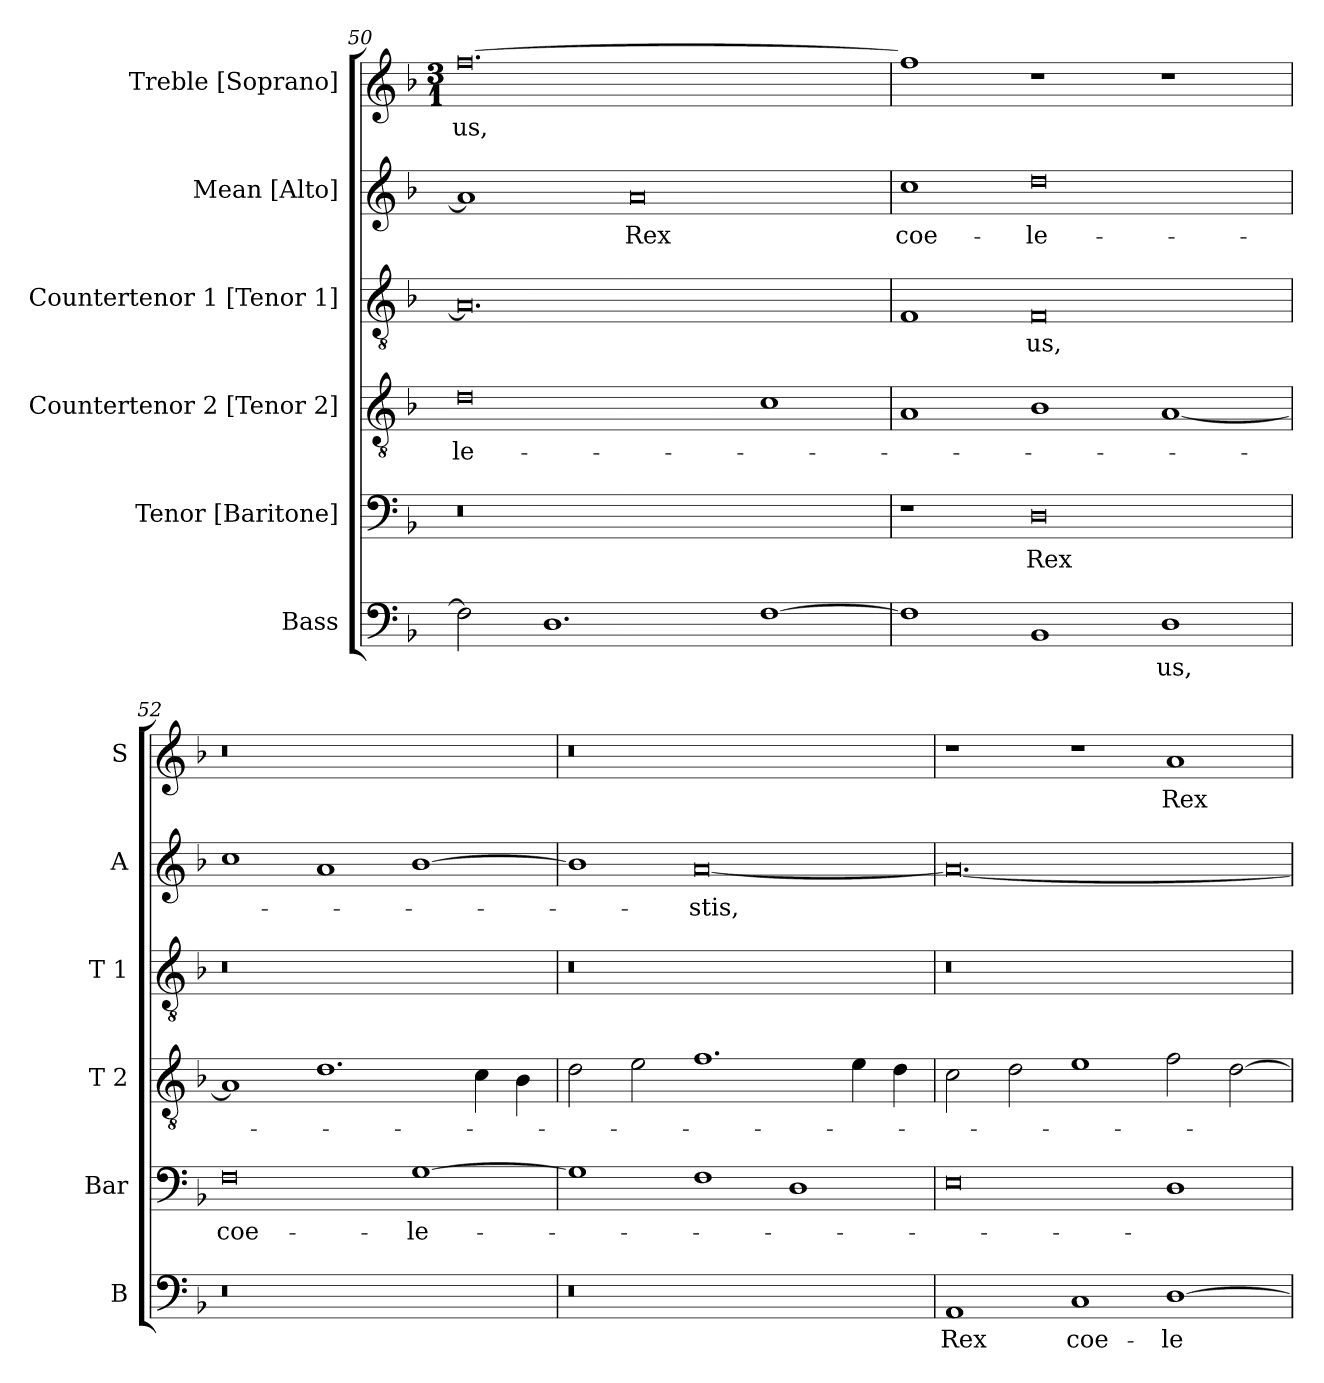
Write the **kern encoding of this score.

**kern	**text	**kern	**text	**kern	**text	**kern	**text	**kern	**text	**kern	**text
*part6	*part6	*part5	*part5	*part4	*part4	*part3	*part3	*part2	*part2	*part1	*part1
*staff6	*staff6	*staff5	*staff5	*staff4	*staff4	*staff3	*staff3	*staff2	*staff2	*staff1	*staff1
*I"Bass	*	*I"Tenor [Baritone]	*	*I"Countertenor 2 [Tenor 2]	*	*I"Countertenor 1 [Tenor 1]	*	*I"Mean [Alto]	*	*I"Treble [Soprano]	*
*I'B	*	*I'Bar	*	*I'T 2	*	*I'T 1	*	*I'A	*	*I'S	*
*clefF4	*	*clefF4	*	*clefGv2	*	*clefGv2	*	*clefG2	*	*clefG2	*
*k[b-]	*	*k[b-]	*	*k[b-]	*	*k[b-]	*	*k[b-]	*	*k[b-]	*
*d:	*	*d:	*	*d:	*	*d:	*	*d:	*	*d:	*
*	*	*	*	*	*	*	*	*	*	*M3/1	*
=50	=50	=50	=50	=50	=50	=50	=50	=50	=50	=50	=50
2F\]	.	0.r	.	0d	-le-	0.A]	.	1a]	.	[0.ff	-us,
1.D	.	.	.	.	.	.	.	.	.	.	.
.	.	.	.	.	.	.	.	0a	Rex	.	.
[1F	.	.	.	1c	.	.	.	.	.	.	.
=51	=51	=51	=51	=51	=51	=51	=51	=51	=51	=51	=51
1F]	.	1r	.	1A	.	1F	.	1cc	coe-	1ff]	.
1BB-	.	0D	Rex	1B-	.	0F	-us,	0dd	-le-	1r	.
1D	-us,	.	.	[1A	.	.	.	.	.	1r	.
=52	=52	=52	=52	=52	=52	=52	=52	=52	=52	=52	=52
0.r	.	0F	coe-	1A]	.	0.r	.	1cc	.	0.r	.
.	.	.	.	1.d	.	.	.	1a	.	.	.
.	.	[1G	-le-	.	.	.	.	[1b-	.	.	.
.	.	.	.	4c\	.	.	.	.	.	.	.
.	.	.	.	4B-\	.	.	.	.	.	.	.
=53	=53	=53	=53	=53	=53	=53	=53	=53	=53	=53	=53
0.r	.	1G]	.	2d\	.	0.r	.	1b-]	.	0.r	.
.	.	.	.	2e\	.	.	.	.	.	.	.
.	.	1F	.	1.f	.	.	.	[0a	-stis,	.	.
.	.	1D	.	.	.	.	.	.	.	.	.
.	.	.	.	4e\	.	.	.	.	.	.	.
.	.	.	.	4d\	.	.	.	.	.	.	.
!!LO:LB:g=z
=54	=54	=54	=54	=54	=54	=54	=54	=54	=54	=54	=54
1AA	Rex	0E	.	2c\	.	0.r	.	0.a_	.	1r	.
.	.	.	.	2d\	.	.	.	.	.	.	.
1C	coe-	.	.	1e	.	.	.	.	.	1r	.
[1D	-le-	1D	.	2f\	.	.	.	.	.	[1a	Rex
.	.	.	.	[2d\	.	.	.	.	.	.	.
=	=	=	=	=	=	=	=	=	=	=	=
*-	*-	*-	*-	*-	*-	*-	*-	*-	*-	*-	*-
